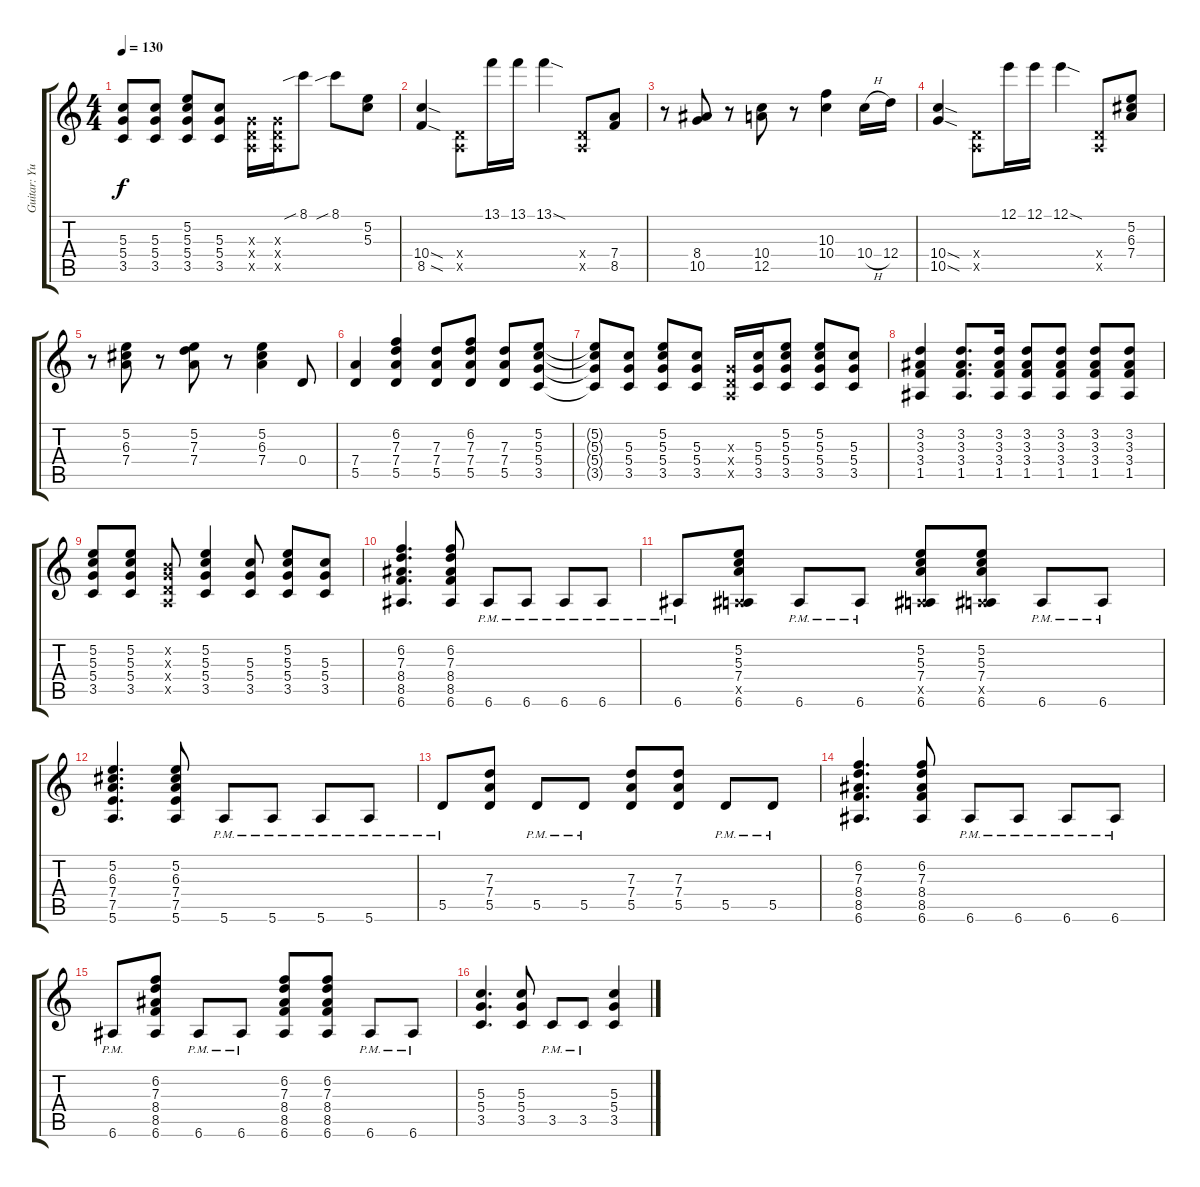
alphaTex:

\track ("Guitar: Yui Hirasawa" "Guitar: Yu") {instrument distortionguitar}
\staff {score tabs}
\tuning (E4 B3 G3 D3 A2 E2) {hide}
\ts (4 4)
\tempo 130
\clef g2
\ks c
(5.3{t} 5.4{t} 3.5{t}).8{dy f} (5.3 5.4 3.5).8 (5.2 5.3 5.4 3.5).8 (5.3 5.4 3.5).8 (0.3{x} 0.4{x} 0.5{x}).16 (0.3{x} 0.4{x} 0.5{x}).16 8.1{sib}.8 8.1{sib}.8 (5.2 5.3).8 |
(10.4{sod} 8.5{sod}).4 (0.4{x} 0.5{x}).8 13.1.16 13.1.16 13.1{sod}.4 (0.4{x} 0.5{x}).8 (7.4 8.5).8 |
r.8 (8.4 10.5).8 r.8 (10.4 12.5).8 r.8 (10.3 10.4).4 10.4{h}.16 12.4.16 |
(10.4{sod} 10.5{sod}).4 (0.4{x} 0.5{x}).8 12.1.16 12.1.16 12.1{sod}.4 (0.4{x} 0.5{x}).8 (5.2 6.3 7.4).8 |
r.8 (5.2 6.3 7.4).8 r.8 (5.2 7.3 7.4).8 r.8 (5.2 6.3 7.4).4 0.4.8 |
(7.4 5.5).4 (6.2 7.3 7.4 5.5).4 (7.3 7.4 5.5).8 (6.2 7.3 7.4 5.5).8 (7.3 7.4 5.5).8 (5.2 5.3 5.4 3.5).8 |
(5.2{t} 5.3{t} 5.4{t} 3.5{t}).8 (5.3 5.4 3.5).8 (5.2 5.3 5.4 3.5).8 (5.3 5.4 3.5).8 (0.3{x} 0.4{x} 0.5{x}).16 (5.3 5.4 3.5).16 (5.2 5.3 5.4 3.5).8 (5.2 5.3 5.4 3.5).8 (5.3 5.4 3.5).8 |
(3.2 3.3 3.4 1.5).4 (3.2 3.3 3.4 1.5).8{d} (3.2 3.3 3.4 1.5).16 (3.2 3.3 3.4 1.5).8 (3.2 3.3 3.4 1.5).8 (3.2 3.3 3.4 1.5).8 (3.2 3.3 3.4 1.5).8 |
(5.2 5.3 5.4 3.5).8 (5.2 5.3 5.4 3.5).8 (0.2{x} 0.3{x} 0.4{x} 0.5{x}).8 (5.2 5.3 5.4 3.5).4 (5.3 5.4 3.5).8 (5.2 5.3 5.4 3.5).8 (5.3 5.4 3.5).8 |
(6.2 7.3 8.4 8.5 6.6).4{d} (6.2 7.3 8.4 8.5 6.6).8 6.6{pm}.8 6.6{pm}.8 6.6{pm}.8 6.6{pm}.8 |
6.6{pm}.8 (5.2 5.3 7.4 0.5{x} 6.6).8 6.6{pm}.8 6.6{pm}.8 (5.2 5.3 7.4 0.5{x} 6.6).8 (5.2 5.3 7.4 0.5{x} 6.6).8 6.6{pm}.8 6.6{pm}.8 |
(5.2 6.3 7.4 7.5 5.6).4{d} (5.2 6.3 7.4 7.5 5.6).8 5.6{pm}.8 5.6{pm}.8 5.6{pm}.8 5.6{pm}.8 |
5.5{pm}.8 (7.3 7.4 5.5).8 5.5{pm}.8 5.5{pm}.8 (7.3 7.4 5.5).8 (7.3 7.4 5.5).8 5.5{pm}.8 5.5{pm}.8 |
(6.2 7.3 8.4 8.5 6.6).4{d} (6.2 7.3 8.4 8.5 6.6).8 6.6{pm}.8 6.6{pm}.8 6.6{pm}.8 6.6{pm}.8 |
6.6{pm}.8 (6.2 7.3 8.4 8.5 6.6).8 6.6{pm}.8 6.6{pm}.8 (6.2 7.3 8.4 8.5 6.6).8 (6.2 7.3 8.4 8.5 6.6).8 6.6{pm}.8 6.6{pm}.8 |
(5.3 5.4 3.5).4{d} (5.3 5.4 3.5).8 3.5{pm}.8 3.5{pm}.8 (5.3 5.4 3.5).4
